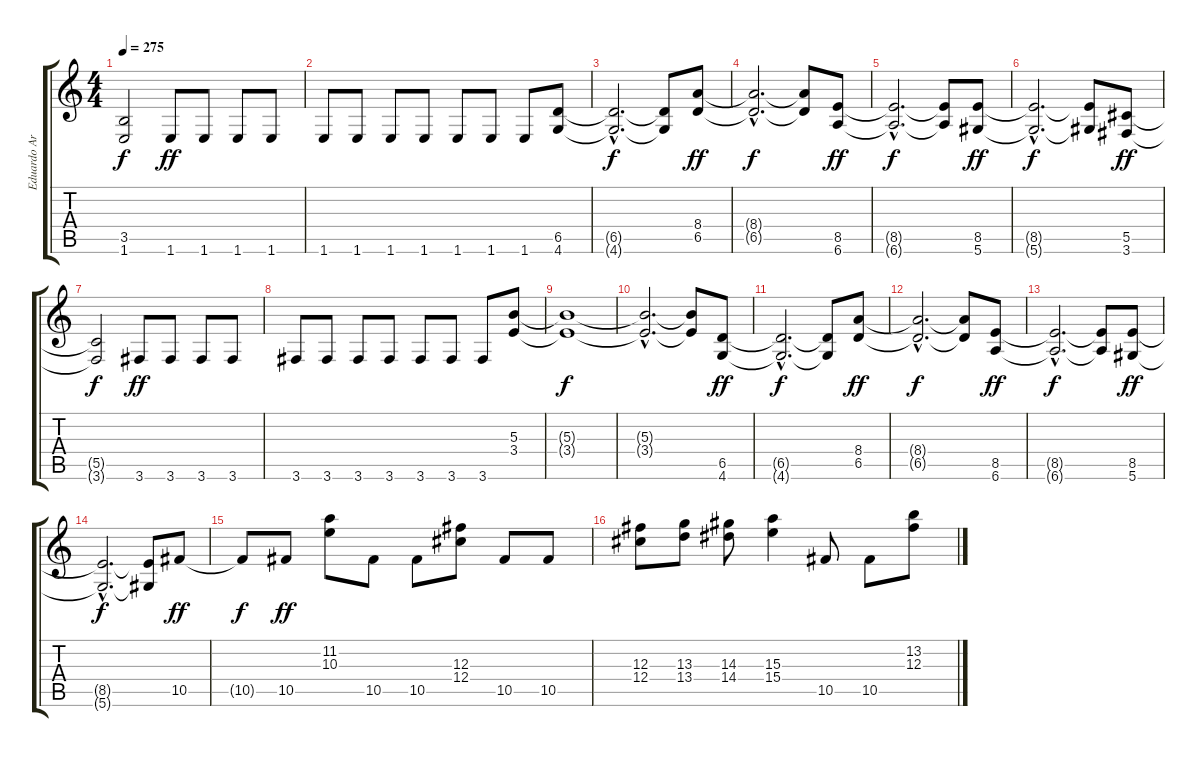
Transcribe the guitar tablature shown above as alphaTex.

\track ("Eduardo Ardanuy" "Eduardo Ar") {instrument distortionguitar}
\staff {score tabs}
\tuning (Eb4 Bb3 Gb3 Db3 Ab2 Eb2) {hide}
\ts (4 4)
\tempo 275
\clef g2
\ks c
(3.5{t} 1.6{t}).2{dy f} 1.6.8{dy ff} 1.6.8 1.6.8 1.6.8 |
1.6.8 1.6.8 1.6.8 1.6.8 1.6.8 1.6.8 1.6.8 (6.5 4.6).8 |
(6.5{hac t} 4.6{hac t}).2{d dy f} (6.5{t} 4.6{t}).8 (8.4 6.5).8{dy ff} |
(8.4{hac t} 6.5{hac t}).2{d dy f} (8.4{t} 6.5{t}).8 (8.5 6.6).8{dy ff} |
(8.5{hac t} 6.6{hac t}).2{d dy f} (8.5{t} 6.6{t}).8 (8.5 5.6).8{dy ff} |
(8.5{hac t} 5.6{hac t}).2{d dy f} (8.5{t} 5.6{t}).8 (5.5 3.6).8{dy ff} |
(5.5{t} 3.6{t}).2{dy f} 3.6.8{dy ff} 3.6.8 3.6.8 3.6.8 |
3.6.8 3.6.8 3.6.8 3.6.8 3.6.8 3.6.8 3.6.8 (5.3 3.4).8 |
(5.3{t} 3.4{t}).1{dy f} |
(5.3{hac t} 3.4{hac t}).2{d} (5.3{t} 3.4{t}).8 (6.5 4.6).8{dy ff} |
(6.5{hac t} 4.6{hac t}).2{d dy f} (6.5{t} 4.6{t}).8 (8.4 6.5).8{dy ff} |
(8.4{hac t} 6.5{hac t}).2{d dy f} (8.4{t} 6.5{t}).8 (8.5 6.6).8{dy ff} |
(8.5{hac t} 6.6{hac t}).2{d dy f} (8.5{t} 6.6{t}).8 (8.5 5.6).8{dy ff} |
(8.5{hac t} 5.6{hac t}).2{d dy f} (8.5{t} 5.6{t}).8 10.5.8{dy ff} |
10.5{t}.8{dy f} 10.5.8{dy ff} (11.2 10.3).8 10.5.8 10.5.8 (12.3 12.4).8 10.5.8 10.5.8 |
(12.3 12.4).8 (13.3 13.4).8 (14.3 14.4).8 (15.3 15.4).4 10.5.8 10.5.8 (13.2 12.3).8
